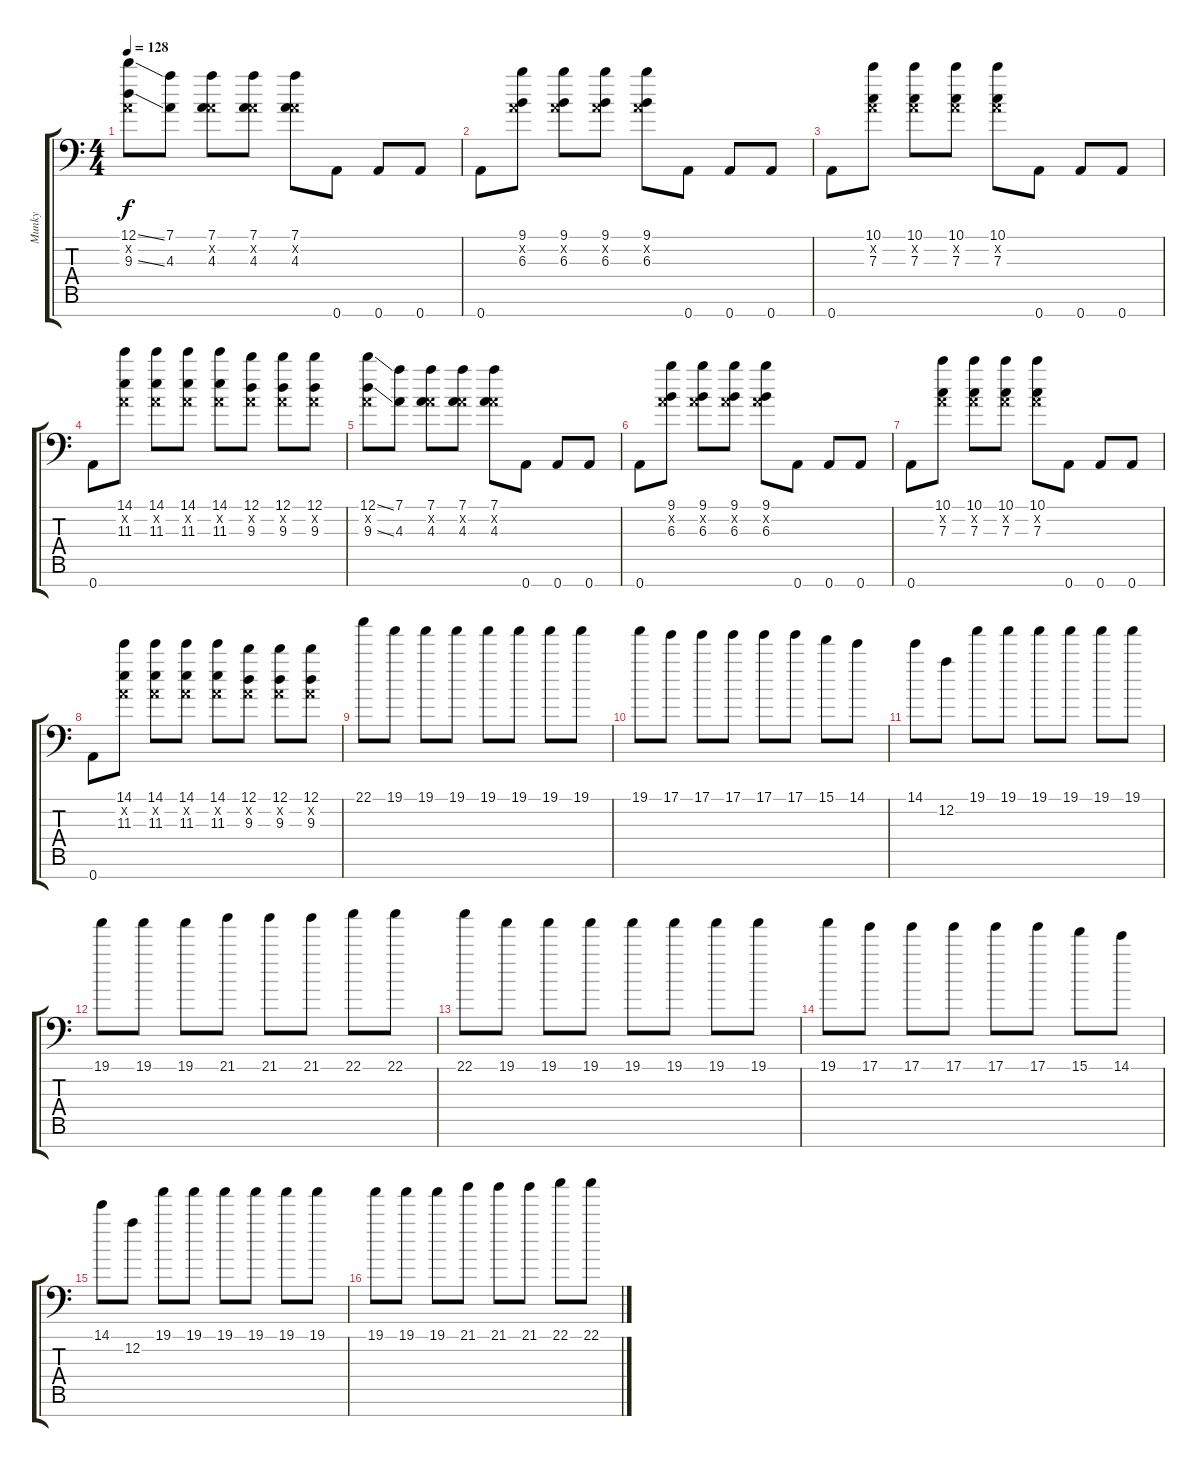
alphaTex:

\track ("Munky" "Munky") {instrument distortionguitar}
\staff {score tabs}
\tuning (D4 A3 F3 C3 G2 D2 A1) {hide}
\ts (4 4)
\tempo 128
\clef f4
\ks c
(12.1{ss} 0.2{x} 9.3{ss}).8{dy f volume 8 balance 15 instrument distortionguitar} (7.1 4.3).8 (7.1 0.2{x} 4.3).8 (7.1 0.2{x} 4.3).8 (7.1 0.2{x} 4.3).8 0.7.8 0.7.8 0.7.8 |
0.7.8 (9.1 0.2{x} 6.3).8 (9.1 0.2{x} 6.3).8 (9.1 0.2{x} 6.3).8 (9.1 0.2{x} 6.3).8 0.7.8 0.7.8 0.7.8 |
0.7.8 (10.1 0.2{x} 7.3).8 (10.1 0.2{x} 7.3).8 (10.1 0.2{x} 7.3).8 (10.1 0.2{x} 7.3).8 0.7.8 0.7.8 0.7.8 |
0.7.8 (14.1 0.2{x} 11.3).8 (14.1 0.2{x} 11.3).8 (14.1 0.2{x} 11.3).8 (14.1 0.2{x} 11.3).8 (12.1 0.2{x} 9.3).8 (12.1 0.2{x} 9.3).8 (12.1 0.2{x} 9.3).8 |
(12.1{ss} 0.2{x} 9.3{ss}).8{volume 8 balance 15 instrument distortionguitar} (7.1 4.3).8 (7.1 0.2{x} 4.3).8 (7.1 0.2{x} 4.3).8 (7.1 0.2{x} 4.3).8 0.7.8 0.7.8 0.7.8 |
0.7.8 (9.1 0.2{x} 6.3).8 (9.1 0.2{x} 6.3).8 (9.1 0.2{x} 6.3).8 (9.1 0.2{x} 6.3).8 0.7.8 0.7.8 0.7.8 |
0.7.8 (10.1 0.2{x} 7.3).8 (10.1 0.2{x} 7.3).8 (10.1 0.2{x} 7.3).8 (10.1 0.2{x} 7.3).8 0.7.8 0.7.8 0.7.8 |
0.7.8 (14.1 0.2{x} 11.3).8 (14.1 0.2{x} 11.3).8 (14.1 0.2{x} 11.3).8 (14.1 0.2{x} 11.3).8 (12.1 0.2{x} 9.3).8 (12.1 0.2{x} 9.3).8 (12.1 0.2{x} 9.3).8 |
22.1.8 19.1.8 19.1.8 19.1.8 19.1.8 19.1.8 19.1.8 19.1.8 |
19.1.8 17.1.8 17.1.8 17.1.8 17.1.8 17.1.8 15.1.8 14.1.8 |
14.1.8 12.2.8 19.1.8 19.1.8 19.1.8 19.1.8 19.1.8 19.1.8 |
19.1.8 19.1.8 19.1.8 21.1.8 21.1.8 21.1.8 22.1.8 22.1.8 |
22.1.8 19.1.8 19.1.8 19.1.8 19.1.8 19.1.8 19.1.8 19.1.8 |
19.1.8 17.1.8 17.1.8 17.1.8 17.1.8 17.1.8 15.1.8 14.1.8 |
14.1.8 12.2.8 19.1.8 19.1.8 19.1.8 19.1.8 19.1.8 19.1.8 |
19.1.8 19.1.8 19.1.8 21.1.8 21.1.8 21.1.8 22.1.8 22.1.8
